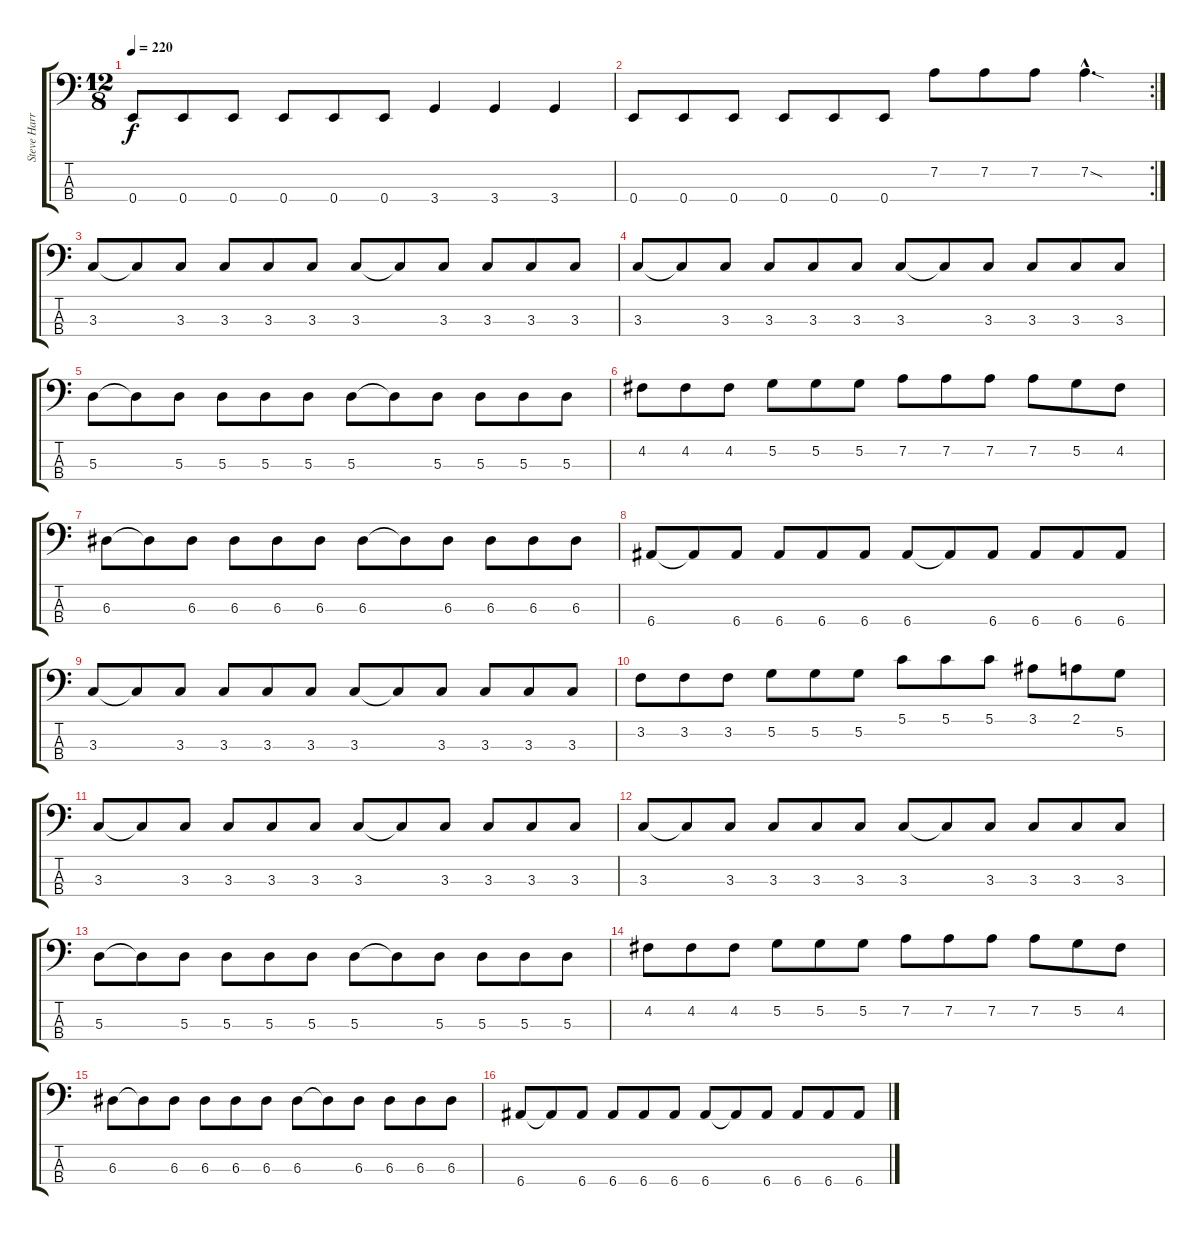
\track ("Steve Harris" "Steve Harr") {instrument electricbassfinger}
\staff {score tabs}
\tuning (G2 D2 A1 E1) {hide}
\ts (12 8)
\tempo 220
\clef f4
\ks c
0.4.8{dy f} 0.4.8 0.4.8 0.4.8 0.4.8 0.4.8 3.4.4 3.4.4 3.4.4 |
\rc 2
0.4.8 0.4.8 0.4.8 0.4.8 0.4.8 0.4.8 7.2.8 7.2.8 7.2.8 7.2{sod hac}.4{d} |
3.3.8 3.3{t}.8 3.3.8 3.3.8 3.3.8 3.3.8 3.3.8 3.3{t}.8 3.3.8 3.3.8 3.3.8 3.3.8 |
3.3.8 3.3{t}.8 3.3.8 3.3.8 3.3.8 3.3.8 3.3.8 3.3{t}.8 3.3.8 3.3.8 3.3.8 3.3.8 |
5.3.8 5.3{t}.8 5.3.8 5.3.8 5.3.8 5.3.8 5.3.8 5.3{t}.8 5.3.8 5.3.8 5.3.8 5.3.8 |
4.2.8 4.2.8 4.2.8 5.2.8 5.2.8 5.2.8 7.2.8 7.2.8 7.2.8 7.2.8 5.2.8 4.2.8 |
6.3.8 6.3{t}.8 6.3.8 6.3.8 6.3.8 6.3.8 6.3.8 6.3{t}.8 6.3.8 6.3.8 6.3.8 6.3.8 |
6.4.8 6.4{t}.8 6.4.8 6.4.8 6.4.8 6.4.8 6.4.8 6.4{t}.8 6.4.8 6.4.8 6.4.8 6.4.8 |
3.3.8 3.3{t}.8 3.3.8 3.3.8 3.3.8 3.3.8 3.3.8 3.3{t}.8 3.3.8 3.3.8 3.3.8 3.3.8 |
3.2.8 3.2.8 3.2.8 5.2.8 5.2.8 5.2.8 5.1.8 5.1.8 5.1.8 3.1.8 2.1.8 5.2.8 |
3.3.8 3.3{t}.8 3.3.8 3.3.8 3.3.8 3.3.8 3.3.8 3.3{t}.8 3.3.8 3.3.8 3.3.8 3.3.8 |
3.3.8 3.3{t}.8 3.3.8 3.3.8 3.3.8 3.3.8 3.3.8 3.3{t}.8 3.3.8 3.3.8 3.3.8 3.3.8 |
5.3.8 5.3{t}.8 5.3.8 5.3.8 5.3.8 5.3.8 5.3.8 5.3{t}.8 5.3.8 5.3.8 5.3.8 5.3.8 |
4.2.8 4.2.8 4.2.8 5.2.8 5.2.8 5.2.8 7.2.8 7.2.8 7.2.8 7.2.8 5.2.8 4.2.8 |
6.3.8 6.3{t}.8 6.3.8 6.3.8 6.3.8 6.3.8 6.3.8 6.3{t}.8 6.3.8 6.3.8 6.3.8 6.3.8 |
6.4.8 6.4{t}.8 6.4.8 6.4.8 6.4.8 6.4.8 6.4.8 6.4{t}.8 6.4.8 6.4.8 6.4.8 6.4.8
